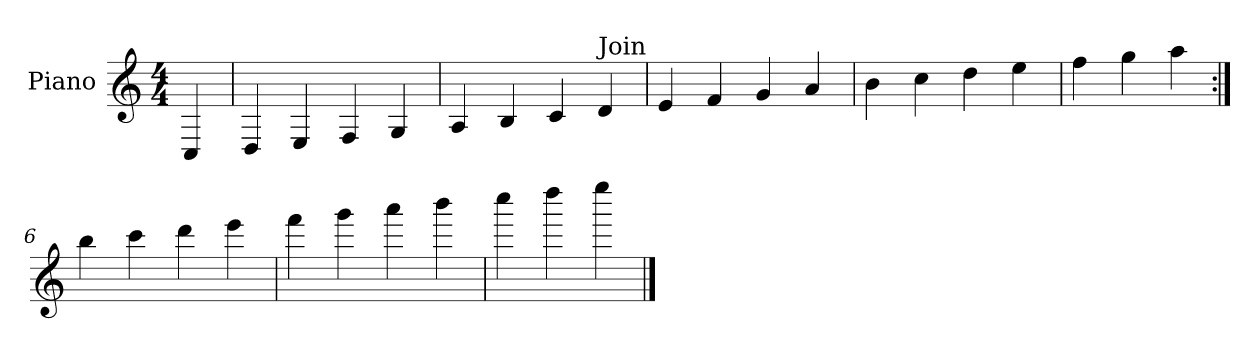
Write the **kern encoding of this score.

**kern
*part1
*staff1
*I"Piano
*I'Pno.
*clefG2
*k[]
*M4/4
=
4C/
=1
4D/
4E/
4F/
4G/
=2
4A/
4B/
4c/
!LO:TX:a:t=Join
4d/
=3
4e/
4f/
4g/
4a/
=4
4b\
4cc\
4dd\
4ee\
=5
4ff\
4gg\
4aa\
=6:|!
4bb\
4ccc\
4ddd\
4eee\
=7
4fff\
4ggg\
4aaa\
4bbb\
=8
4cccc\
4dddd\
4eeee\
==
*-
